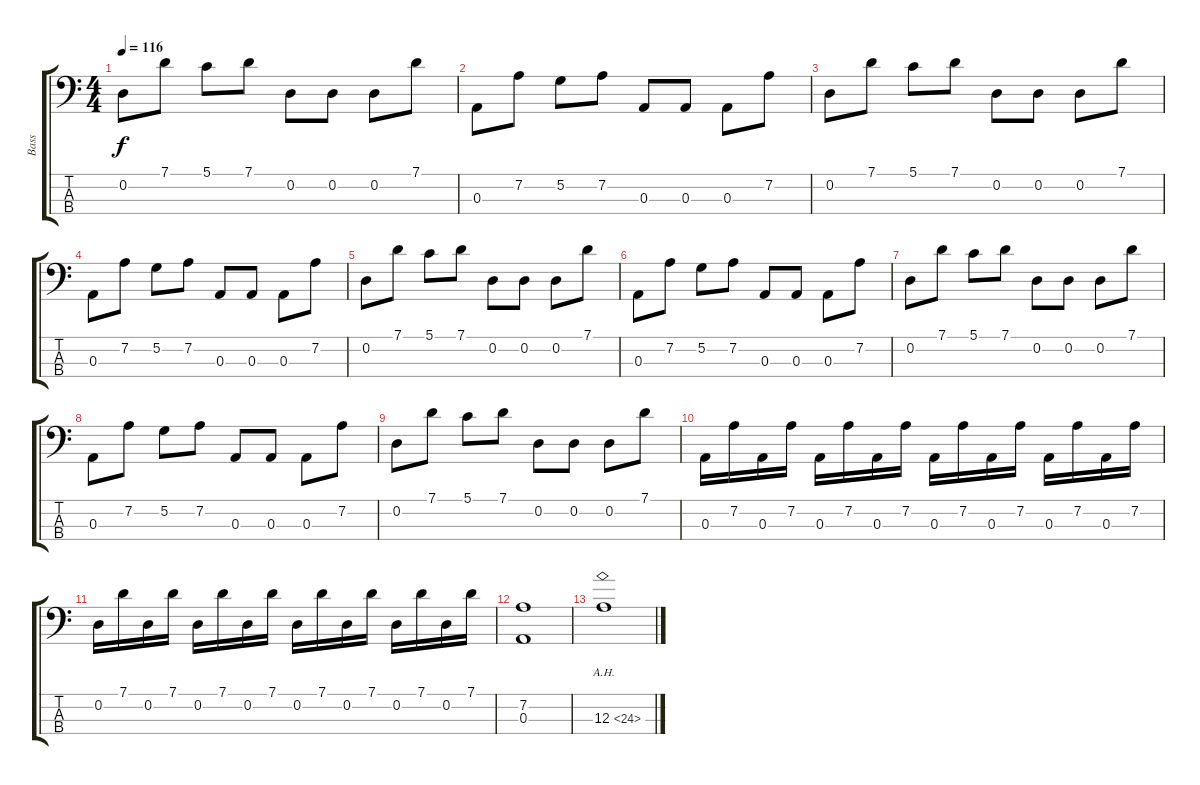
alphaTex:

\track ("Bass" "Bass") {instrument electricbasspick}
\staff {score tabs}
\tuning (G2 D2 A1 E1) {hide}
\ts (4 4)
\tempo 116
\clef f4
\ks c
0.2.8{dy f} 7.1.8 5.1.8 7.1.8 0.2.8 0.2.8 0.2.8 7.1.8 |
0.3.8 7.2.8 5.2.8 7.2.8 0.3.8 0.3.8 0.3.8 7.2.8 |
0.2.8 7.1.8 5.1.8 7.1.8 0.2.8 0.2.8 0.2.8 7.1.8 |
0.3.8 7.2.8 5.2.8 7.2.8 0.3.8 0.3.8 0.3.8 7.2.8 |
0.2.8 7.1.8 5.1.8 7.1.8 0.2.8 0.2.8 0.2.8 7.1.8 |
0.3.8 7.2.8 5.2.8 7.2.8 0.3.8 0.3.8 0.3.8 7.2.8 |
0.2.8 7.1.8 5.1.8 7.1.8 0.2.8 0.2.8 0.2.8 7.1.8 |
0.3.8 7.2.8 5.2.8 7.2.8 0.3.8 0.3.8 0.3.8 7.2.8 |
0.2.8 7.1.8 5.1.8 7.1.8 0.2.8 0.2.8 0.2.8 7.1.8 |
0.3.16 7.2.16 0.3.16 7.2.16 0.3.16 7.2.16 0.3.16 7.2.16 0.3.16 7.2.16 0.3.16 7.2.16 0.3.16 7.2.16 0.3.16 7.2.16 |
0.2.16 7.1.16 0.2.16 7.1.16 0.2.16 7.1.16 0.2.16 7.1.16 0.2.16 7.1.16 0.2.16 7.1.16 0.2.16 7.1.16 0.2.16 7.1.16 |
(7.2 0.3).1 |
12.3{ah 12}.1
